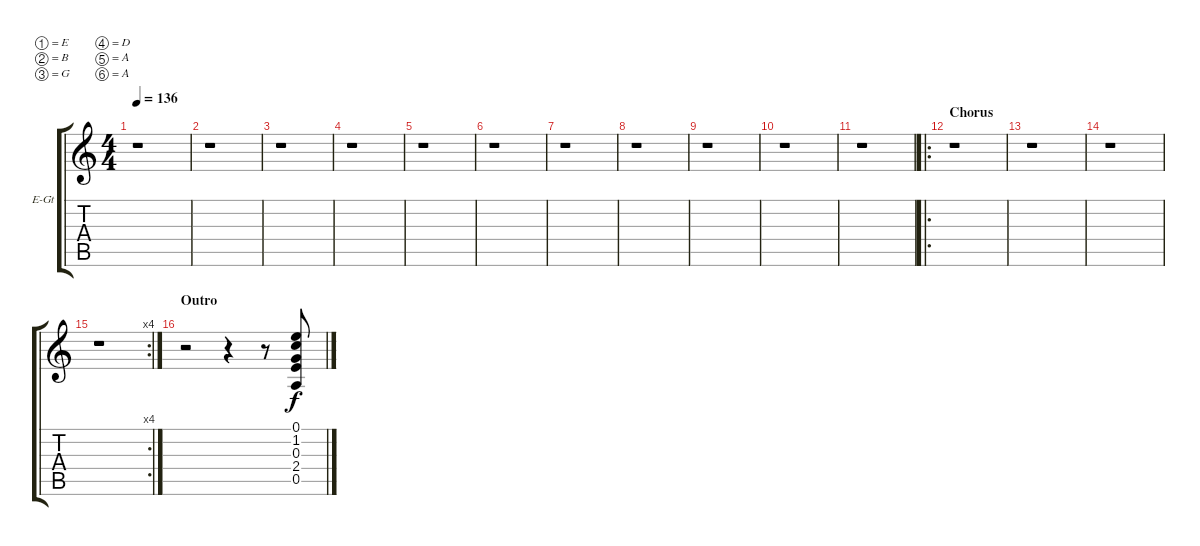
\bracketExtendMode groupsimilarinstruments
\firstSystemTrackNameOrientation horizontal
\otherSystemsTrackNameOrientation horizontal
\track ("Guitar 2" "E-Gt") {instrument electricguitarclean}
\staff {score tabs}
\tuning (E4 B3 G3 D3 A2 A1)
\ts (4 4)
\tempo 136
\clef g2
\ks c
r.1{dy f} |
r.1 |
r.1 |
r.1 |
r.1 |
r.1 |
r.1 |
r.1 |
r.1 |
r.1 |
r.1 |
\ro
\section ("" "Chorus")
r.1 |
r.1 |
r.1 |
\rc 4
r.1 |
\section ("" "Outro")
r.2 r.4 r.8 (0.1 1.2 0.3 2.4 0.5).8
